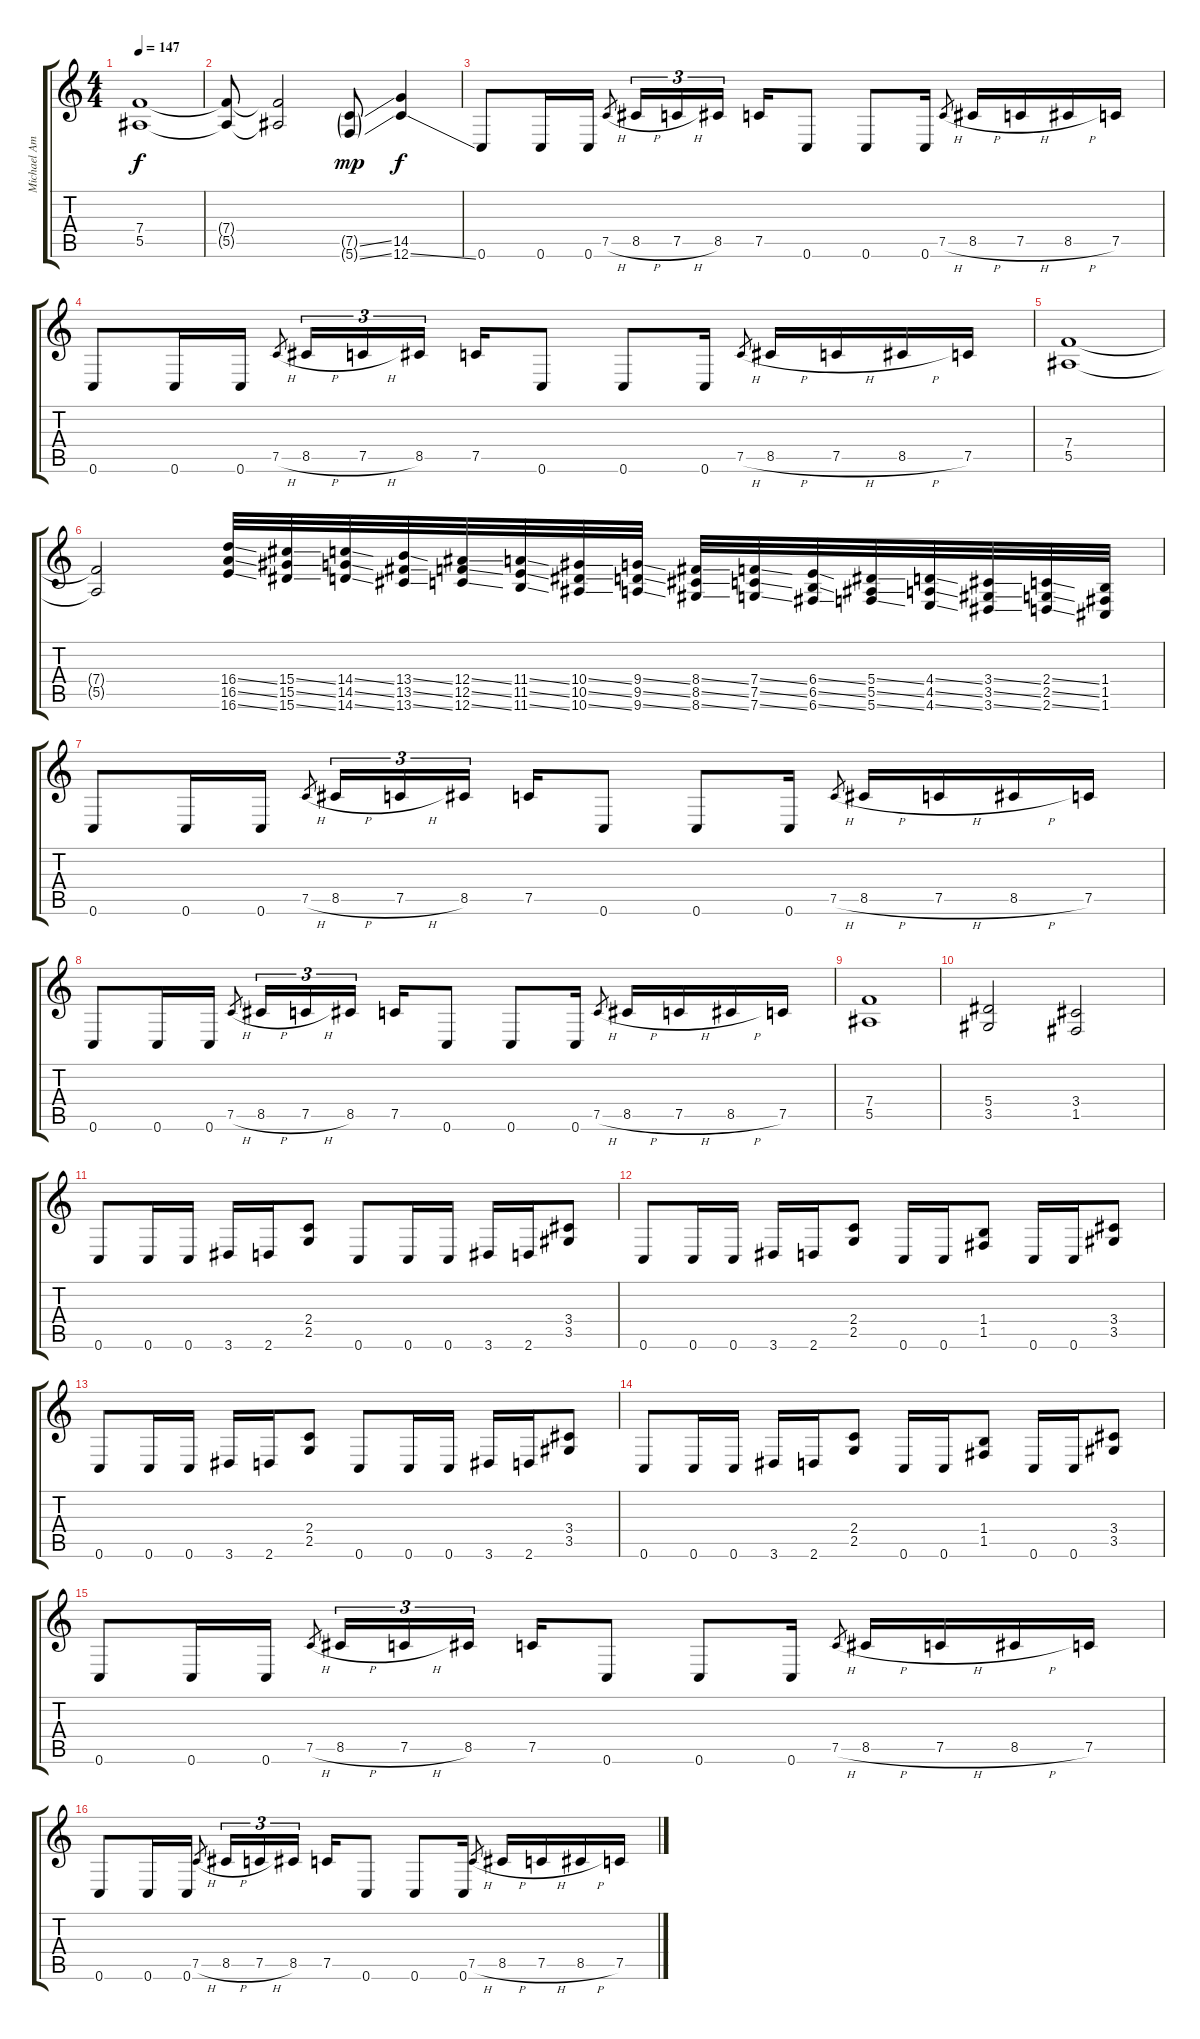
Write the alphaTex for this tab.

\track ("Michael Amott" "Michael Am") {instrument distortionguitar}
\staff {score tabs}
\tuning (C4 G3 Eb3 Bb2 F2 C2) {hide}
\ts (4 4)
\tempo 147
\clef g2
\ks c
(7.4 5.5).1{dy f} |
(7.4{t} 5.5{t}).8 (7.4{t} 5.5{t}).2 (7.5{ss g} 5.6{ss g}).8{dy mp} (14.5 12.6{ss}).4{dy f} |
0.6.8 0.6.16 0.6.16 7.5{h}.8{gr} 8.5{h}.16{tu (3 2)} 7.5{h}.16{tu (3 2)} 8.5.16{tu (3 2)} 7.5.16 0.6.8 0.6.8 0.6.16 7.5{h}.8{gr} 8.5{h}.16 7.5{h}.16 8.5{h}.16 7.5.16 |
0.6.8 0.6.16 0.6.16 7.5{h}.8{gr} 8.5{h}.16{tu (3 2)} 7.5{h}.16{tu (3 2)} 8.5.16{tu (3 2)} 7.5.16 0.6.8 0.6.8 0.6.16 7.5{h}.8{gr} 8.5{h}.16 7.5{h}.16 8.5{h}.16 7.5.16 |
(7.4 5.5).1 |
(7.4{t} 5.5{t}).2 (16.4{ss} 16.5{ss} 16.6{ss}).32{instrument guitarfretnoise} (15.4{ss} 15.5{ss} 15.6{ss}).32 (14.4{ss} 14.5{ss} 14.6{ss}).32 (13.4{ss} 13.5{ss} 13.6{ss}).32 (12.4{ss} 12.5{ss} 12.6{ss}).32 (11.4{ss} 11.5{ss} 11.6{ss}).32 (10.4{ss} 10.5{ss} 10.6{ss}).32 (9.4{ss} 9.5{ss} 9.6{ss}).32 (8.4{ss} 8.5{ss} 8.6{ss}).32 (7.4{ss} 7.5{ss} 7.6{ss}).32 (6.4{ss} 6.5{ss} 6.6{ss}).32 (5.4{ss} 5.5{ss} 5.6{ss}).32 (4.4{ss} 4.5{ss} 4.6{ss}).32 (3.4{ss} 3.5{ss} 3.6{ss}).32 (2.4{ss} 2.5{ss} 2.6{ss}).32 (1.4 1.5 1.6).32 |
0.6.8{instrument distortionguitar} 0.6.16 0.6.16 7.5{h}.8{gr} 8.5{h}.16{tu (3 2)} 7.5{h}.16{tu (3 2)} 8.5.16{tu (3 2)} 7.5.16 0.6.8 0.6.8 0.6.16 7.5{h}.8{gr} 8.5{h}.16 7.5{h}.16 8.5{h}.16 7.5.16 |
0.6.8 0.6.16 0.6.16 7.5{h}.8{gr} 8.5{h}.16{tu (3 2)} 7.5{h}.16{tu (3 2)} 8.5.16{tu (3 2)} 7.5.16 0.6.8 0.6.8 0.6.16 7.5{h}.8{gr} 8.5{h}.16 7.5{h}.16 8.5{h}.16 7.5.16 |
(7.4 5.5).1 |
(5.4 3.5).2 (3.4 1.5).2 |
0.6.8 0.6.16 0.6.16 3.6.16 2.6.16 (2.4 2.5).8 0.6.8 0.6.16 0.6.16 3.6.16 2.6.16 (3.4 3.5).8 |
0.6.8 0.6.16 0.6.16 3.6.16 2.6.16 (2.4 2.5).8 0.6.16 0.6.16 (1.4 1.5).8 0.6.16 0.6.16 (3.4 3.5).8 |
0.6.8 0.6.16 0.6.16 3.6.16 2.6.16 (2.4 2.5).8 0.6.8 0.6.16 0.6.16 3.6.16 2.6.16 (3.4 3.5).8 |
0.6.8 0.6.16 0.6.16 3.6.16 2.6.16 (2.4 2.5).8 0.6.16 0.6.16 (1.4 1.5).8 0.6.16 0.6.16 (3.4 3.5).8 |
0.6.8 0.6.16 0.6.16 7.5{h}.8{gr} 8.5{h}.16{tu (3 2)} 7.5{h}.16{tu (3 2)} 8.5.16{tu (3 2)} 7.5.16 0.6.8 0.6.8 0.6.16 7.5{h}.8{gr} 8.5{h}.16 7.5{h}.16 8.5{h}.16 7.5.16 |
0.6.8 0.6.16 0.6.16 7.5{h}.8{gr} 8.5{h}.16{tu (3 2)} 7.5{h}.16{tu (3 2)} 8.5.16{tu (3 2)} 7.5.16 0.6.8 0.6.8 0.6.16 7.5{h}.8{gr} 8.5{h}.16 7.5{h}.16 8.5{h}.16 7.5.16
